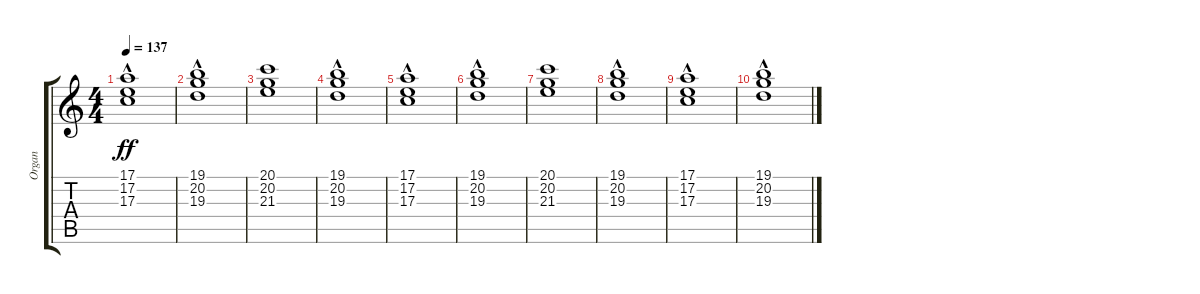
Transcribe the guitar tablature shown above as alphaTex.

\track ("Organ" "Organ") {instrument rockorgan}
\staff {score tabs}
\tuning (E4 B3 G3 D3 A2 E2) {hide}
\ts (4 4)
\tempo 137
\clef g2
\ks c
(17.1 17.2 17.3{hac}).1{dy ff} |
(19.1 20.2 19.3{hac}).1 |
(20.1 20.2 21.3).1 |
(19.1 20.2 19.3{hac}).1 |
(17.1 17.2 17.3{hac}).1 |
(19.1 20.2 19.3{hac}).1 |
(20.1 20.2 21.3).1 |
(19.1 20.2 19.3{hac}).1 |
(17.1 17.2 17.3{hac}).1 |
(19.1 20.2 19.3{hac}).1
